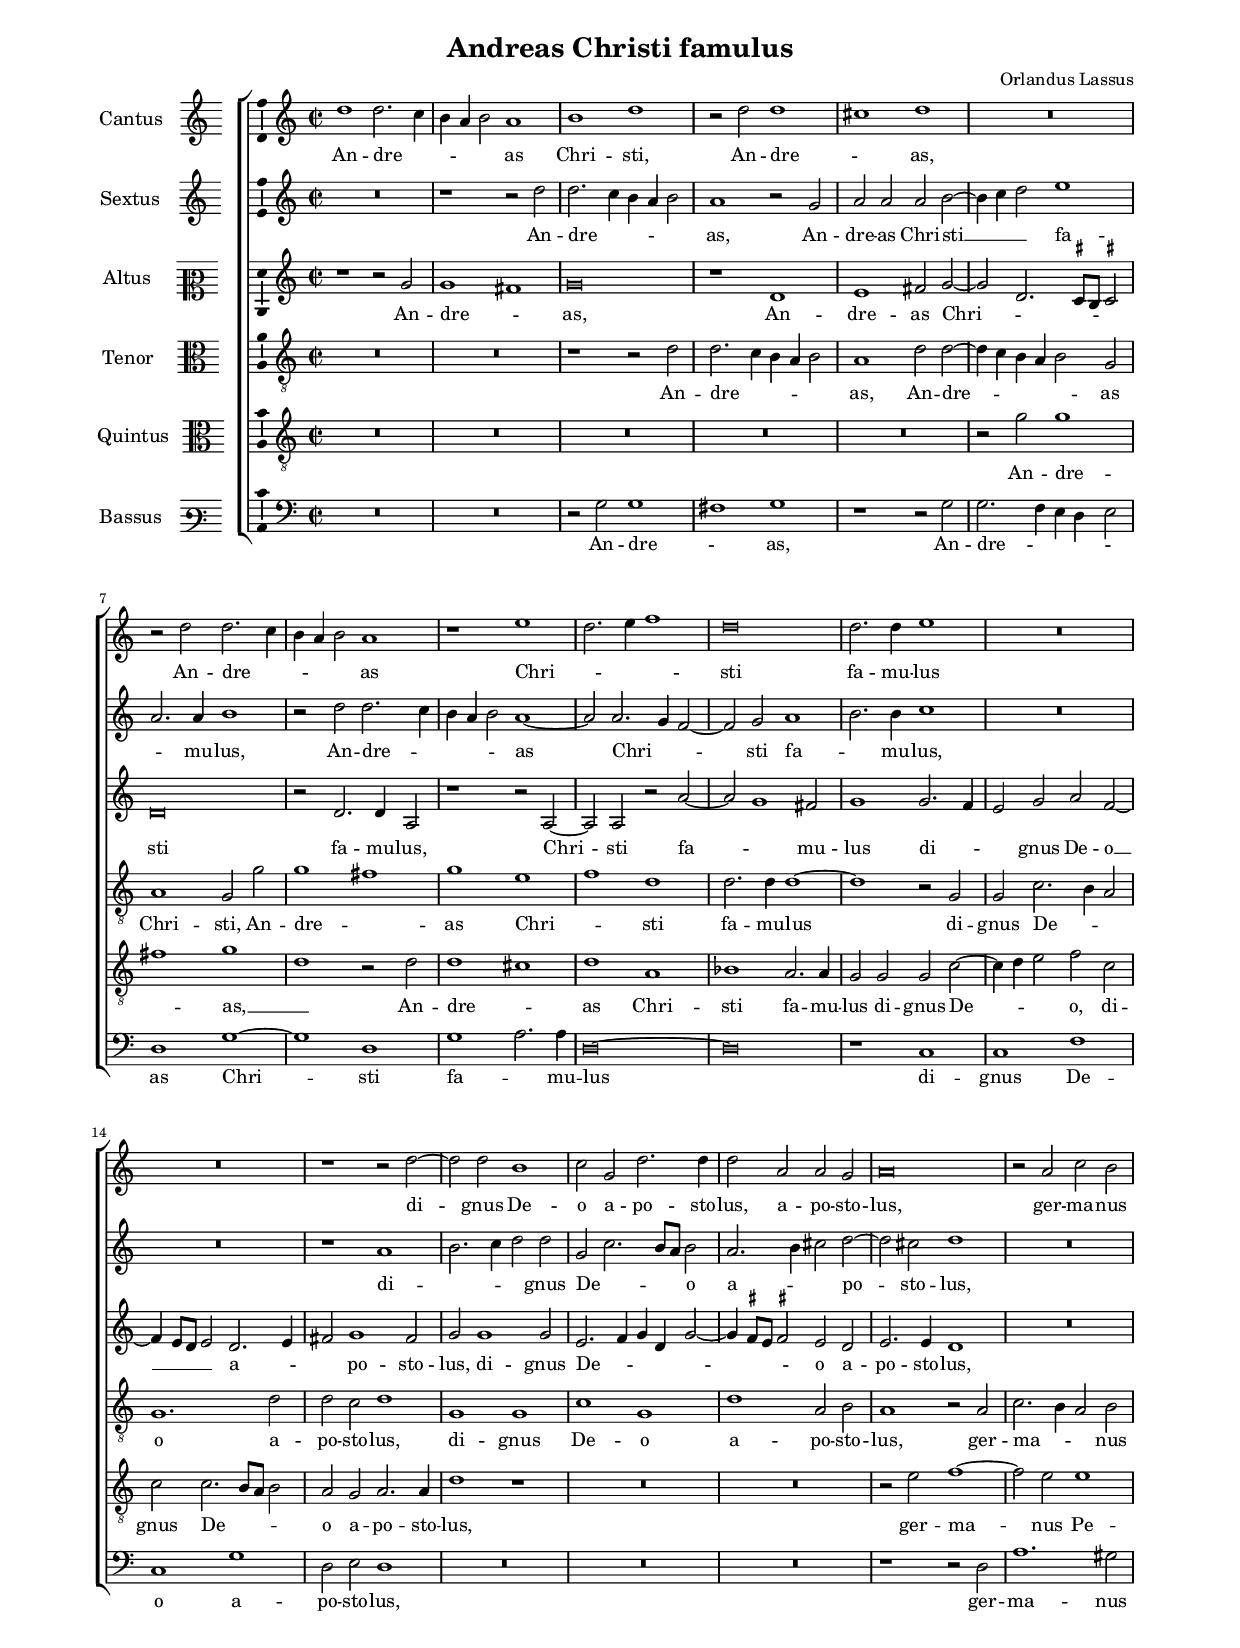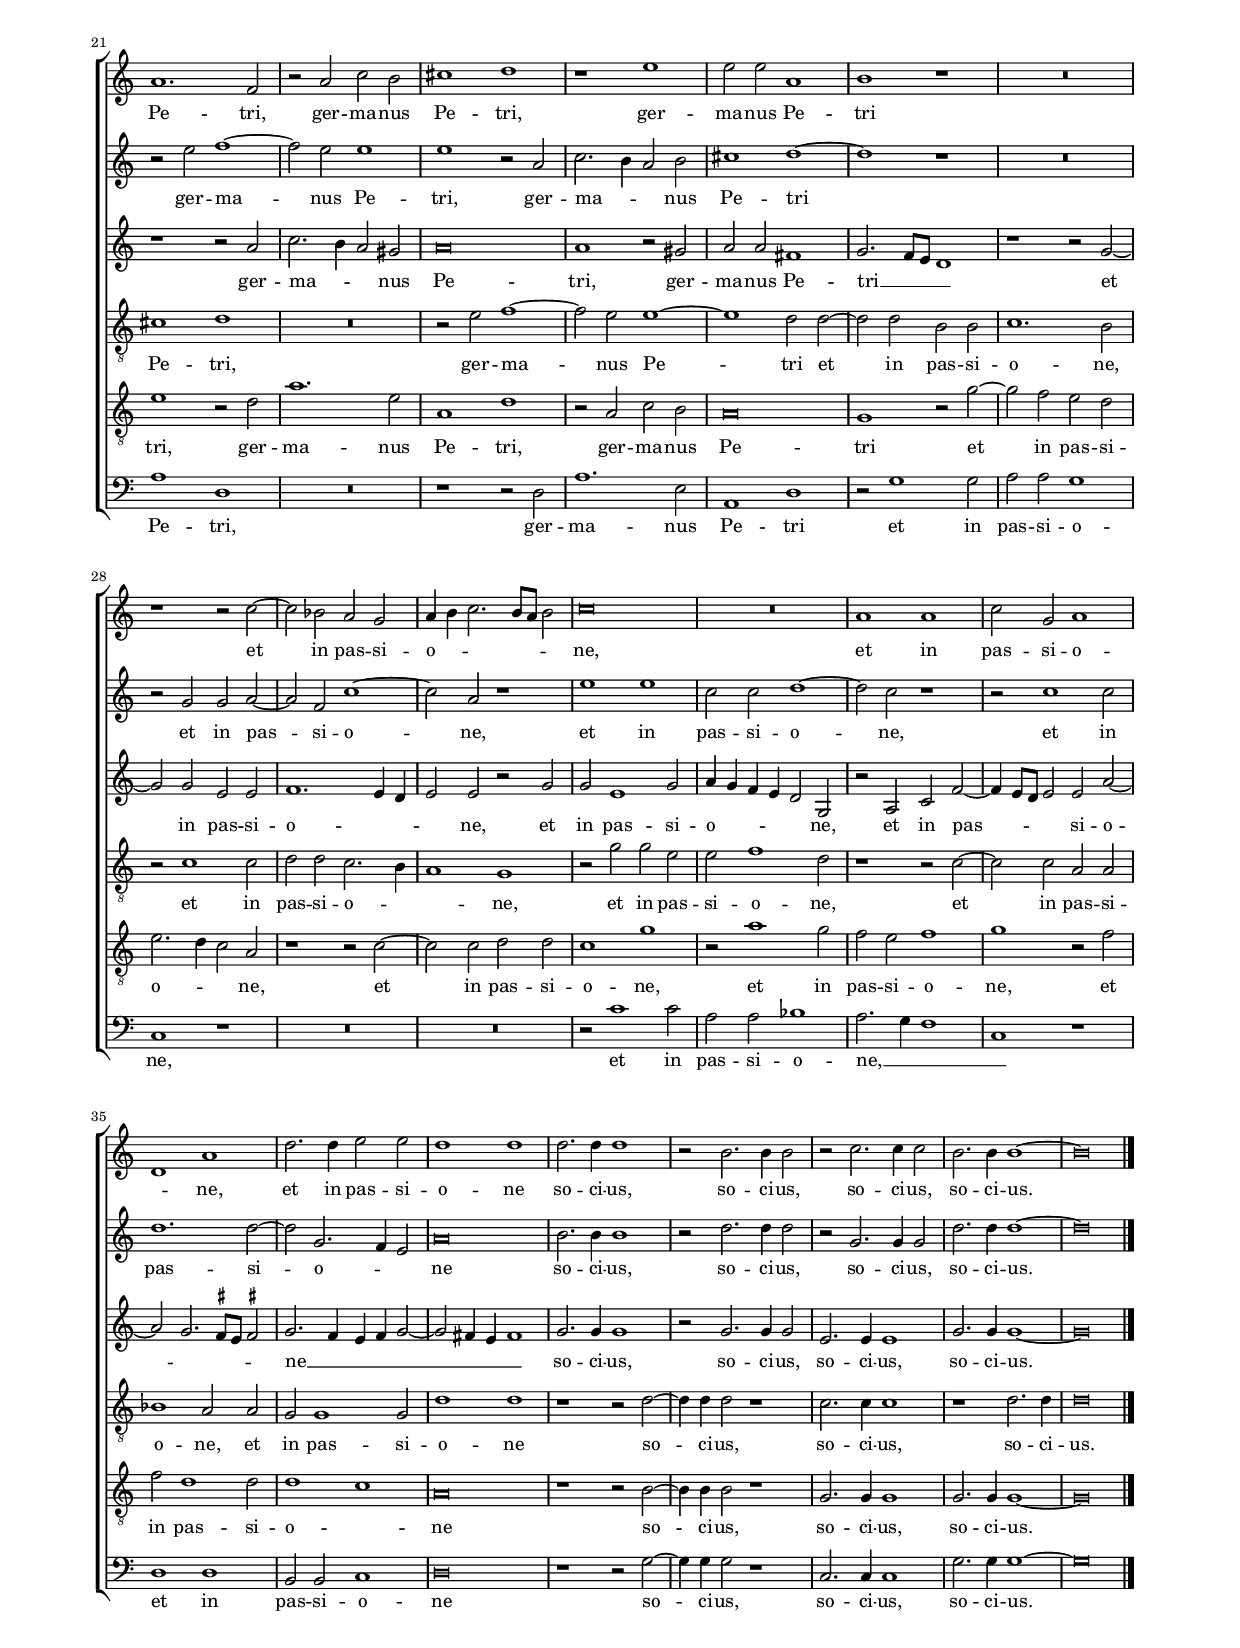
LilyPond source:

\header
{
  title="Andreas Christi famulus"
  composer="Orlandus Lassus"
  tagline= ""
}

\version "2.22.0"
\include "deutsch.ly"
#(set-global-staff-size 15)
% #(set-default-paper-size "letter")
#(ly:set-option 'point-and-click #f)


\paper
	{
	top-margin = 1.4 \cm
	bottom-margin = 1.4 \cm
	left-margin = 1.8 \cm
	right-margin = 1.8 \cm
	ragged-bottom = ##f
	ragged-last-bottom = ##f
	print-page-number = ##f
	system-system-spacing = #'((basic-distance . 16) (minimum-distance . 14) (padding . 5) (strechability . 250))
    page-count = 2
	systems-per-page = 3
%	min-systems-per-page = 3
	}


global = {
	\key c \major
	\time 2/2 \set Score.measureLength = #(ly:make-moment 2/1)
    \skip 1*2*42 \bar "|."
	}

ficta = { \once \set suggestAccidentals = ##t }
	
forget = #(define-music-function (music) (ly:music?) #{
	\accidentalStyle forget
	$music
	\accidentalStyle default
	#})


incipitcantus = \markup { \score {
	{
	\set Staff.instrumentName = \markup { \fontsize #1 "Cantus" }
	\key c \major
	\clef violin
	s4 \bar ""
	}
	\layout  {
	raggedright = ##t
	indent = 1.6 \cm
	line-width = 2.3 \cm
	\context { \Staff \remove Time_signature_engraver }
	\override Staff.Clef.Y-extent = #'(0 . 0)
	}} \hspace #1 }


incipitsextus = \markup { \score {
	{
	\set Staff.instrumentName = \markup { \fontsize #1 "Sextus" }
	\key c \major
	\clef violin
	s4 \bar ""
	}
	\layout  {
	raggedright = ##t
	indent = 1.6 \cm
	line-width = 2.3 \cm
	\context { \Staff \remove Time_signature_engraver }
	\override Staff.Clef.Y-extent = #'(0 . 0)
	}} \hspace #1 }
      
      
incipitaltus = \markup { \score {
	{
	\set Staff.instrumentName = \markup { \fontsize #1 "Altus" }
	\key c \major
	\clef mezzosoprano
	s4 \bar ""
	}
	\layout  {
	raggedright = ##t
	indent = 1.6 \cm
	line-width = 2.3 \cm
	\context { \Staff \remove Time_signature_engraver }
	\override Staff.Clef.Y-extent = #'(0 . 0)
	}} \hspace #1 }


incipittenor = \markup { \score {
	{
	\set Staff.instrumentName = \markup { \fontsize #1 "Tenor" }
	\key c \major
	\clef alto
	s4 \bar ""
	}
	\layout  {
	raggedright = ##t
	indent = 1.6 \cm
	line-width = 2.3 \cm
	\context { \Staff \remove Time_signature_engraver }
	\override Staff.Clef.Y-extent = #'(0 . 0)
	}} \hspace #1 }
      
      
incipitquintus = \markup { \score {
	{
	\set Staff.instrumentName = \markup { \fontsize #1 "Quintus" }
	\key c \major
	\clef alto
	s4 \bar ""
	}
	\layout  {
	raggedright = ##t
	indent = 1.6 \cm
	line-width = 2.3 \cm
	\context { \Staff \remove Time_signature_engraver }
	\override Staff.Clef.Y-extent = #'(0 . 0)
	}} \hspace #1 }
      
      
incipitbassus = \markup { \score {
	{
	\set Staff.instrumentName = \markup { \fontsize #1 "Bassus" }
	\key c \major
	\clef varbaritone
	s4 \bar ""
	}
	\layout  {
	raggedright = ##t
	indent = 1.6 \cm
	line-width = 2.3 \cm
	\context { \Staff \remove Time_signature_engraver }
	\override Staff.Clef.Y-extent = #'(0 . 0)
	}} \hspace #1 }


cantus =  \relative c''
	{
	d1 d2. c4
	h4 a h2 a1
	h1 d
	r2 d d1
%5
	cis1 d |
	R\breve
	r2 d d2. c4
	h4 a h2 a1
	r1 e'
%10
	d2. e4 f1 |
	d\breve
	d2. d4 e1
	R\breve
	R\breve
%15
	r1 r2 d~ |
	d2 d h1
	c2 g d'2. d4
	d2 a a g
	a\breve
%20
	r2 a c h |
	a1. f2
	r2 a c h
	cis1 d
	r1 e
%25
	e2 e a,1 |
	h1 r
	R\breve
	r1 r2 c~
	c2 b a g
%30
	a4 h c2. h8 a h2 |
	c\breve
	R\breve
	a1 a
	c2 g a1
%35
	d,1 a' |
	d2. d4 e2 e
	d1 d
	d2. d4 d1
	r2 h2. h4 h2
%40
	r2 c2. c4 c2 |
	h2. h4 h1~
	h\breve |
	}


sextus = \relative c''
	{
	R\breve
	r1 r2 d
	d2. c4 h a h2
	a1 r2 g
%5
	a2 a a h~ |
	h4 c d2 e1
	a,2. a4 h1
	r2 d d2. c4
	h4 a h2 a1~
%10
	a2 a2. g4 f2~ |
	f2 g a1
	h2. h4 c1
	R\breve
	R\breve
%15
	r1 a |
	h2. c4 d2 d
	g,2 c2. h8 a h2
	a2. h4 cis2 d~
	d2 cis d1
%20
	R\breve |
	r2 e f1~
	f2 e e1
	e1 r2 a,
	c2. h4 a2 h
%25
	cis1 d~ |
	d1 r
	R\breve
	r2 g, g a~
	a2 f c'1~
%30
	c2 a r1 |
	e'1 e
	c2 c d1~
	d2 c r1
	r2 c1 c2
%35
	d1. d2~ |
	d2 g,2. f4 e2
	a\breve
	h2. h4 h1
	r2 d2. d4 d2
%40
	r2 g,2. g4 g2 |
	d'2. d4 d1~
	d\breve |
	}


altus =  \relative c'
	{
	r1 r2 g'
	g1 fis
	g\breve
	r1 d
%5
	e1 fis2 g~ |
	g2 d2. \ficta cis8 h \ficta cis!2
	d\breve
	r2 d2. d4 a2
	r1 r2 a~
%10
	a2 a r a'~ |
	a2 g1 fis2
	g1 g2. f4
	e2 g a f~
	f4 e8 d e2 d2. e4
%15
	fis2 g1 fis2 |
	g2 g1 g2
	e2. f4 g4 d g2~
	g4 \ficta fis8 e \ficta fis!2 e d
	e2. e4 d1
%20
	R\breve |
	r1 r2 a'
	c2. h4 a2 gis
	a\breve
	a1 r2 gis
%25
	a2 a fis1 |
	g2. f8 e d1
	r1 r2 g~
	g2 g e e
	f1. e4 d
%30
	e2 e r2 g |
	g2 e1 g2
	a4 g f e d2 g,
	r2 a c f~
	f4 e8 d e2 e a~
%35
	a2 g2. \ficta fis8 e \ficta fis!2 |
	g2. f4 e f g2~
	g2 fis4 e fis1
	g2. g4 g1
	r2 g2. g4 g2
%40
	e2. e4 e1 |
	g2. g4 g1~
	g\breve |
	}


tenor =  \relative c'
	{
	R\breve
	R\breve
	r1 r2 d
	d2. c4 h a h2
%5
	a1 d2 d~ |
	d4 c h a h2 g
	a1 g2 g'
	g1 fis
	g1 e
%10
	f1 d |
	d2. d4 d1~
	d1 r2 g,
	g2 c2. h4 a2
	g1. d'2
%15
	d2 c d1 |
	g,1 g
	c1 g
	d'1 a2 h
	a1 r2 a
%20
	c2. h4 a2 h |
	cis1 d
	R\breve
	r2 e f1~
	f2 e e1~
%25
	e1 d2 d~ |
	d2 d h h
	c1. h2
	r2 c1 c2
	d2 d c2. h4
%30
	a1 g |
	r2 g' g e
	e2 f1 d2
	r1 r2 c~
	c2 c a a
%35
	b1 a2 a |
	g2 g1 g2
	d'1 d
	r1 r2 d~
	d4 d d2 r1
%40
	c2. c4 c1 |
	r1 d2. d4
	d\breve |
	}


quintus  =  \relative c'
	{
	R\breve
	R\breve
	R\breve
	R\breve
%5
	R\breve |
	r2 g' g1
	fis1 g
	d1 r2 d
	d1 cis
%10
	d1 a |
	b1 a2. a4
	g2 g g c~
	c4 d e2 f c
	c2 c2. h8 a h2
%15
	a2 g a2. a4 |
	d1 r
	R\breve
	R\breve
	r2 e f1~
%20
	f2 e e1 |
	e1 r2 d
	a'1. e2
	a,1 d
	r2 a c h
%25
	a\breve |
	g1 r2 g'~
	g2 f e d
	e2. d4 c2 a
	r1 r2 c~
%30
	c2 c d d |
        c1 g'
	r2 a1 g2
	f2 e f1
	g1 r2 f
%35
        f2 d1 d2
	d1 c |
	a\breve
	r1 r2 h~
	h4 h h2 r1
%40
        g2. g4 g1
	g2. g4 g1~ |
	g\breve |
	}


bassus  =  \relative c
	{
	R\breve
	R\breve
	r2 g' g1
	fis1 g
%5
	r1 r2 g |
	g2. f4 e d e2
	d1 g~
	g1 d
	g1 a2. a4
%10
	d,\breve~ |
	d\breve
	r1 c
	c1 f
	c1 g'
%15
	d2 e d1 |
	R\breve
	R\breve
	R\breve
	r1 r2 d
%20
	a'1. gis2 |
	a1 d,
	R\breve
	r1 r2 d
	a'1. e2
%25
	a,1 d |
	r2 g1 g2
	a2 a g1
	c,1 r
	R\breve
%30
	R\breve |
	r2 c'1 c2
	a2 a b1
	a2. g4 f1
	c1 r
%35
	d1 d |
	h2 h c1
	d\breve
	r1 r2 g~
	g4 g g2 r1
%40
	c,2. c4 c1 |
	g'2. g4 g1~
	g\breve |
	}


lyricscantus = \lyricmode {
	An -- dre -- _ _ _ _ as Chri -- sti,
        An -- dre -- _ as,
        An -- dre -- _ _ _ _ as
        Chri -- _ _ _ sti fa -- mu -- lus
        di -- gnus De -- o a -- po -- sto -- lus,
        a -- po -- sto -- lus,
        ger -- ma -- nus Pe -- tri,
        ger -- ma -- nus Pe -- tri,
        ger -- ma -- nus Pe -- tri
        et in pas -- si -- o -- _ _ _ _ _ ne,
        et in pas -- si -- o -- _ ne,
        et in pas -- si -- o -- ne
        so -- ci -- us,
        so -- ci -- us,
        so -- ci -- us,
        so -- ci -- us.
	}


lyricssextus = \lyricmode {
	An -- dre -- _ _ _ _ as,
        An -- dre -- as
        Chri -- sti __ _ _ fa -- _ mu -- lus,
        An -- dre -- _ _ _ _ as
        Chri -- _ _ sti fa -- _ mu -- lus,
        di -- _ _ _ gnus De -- _ _ _ o a -- _ _ po -- sto -- lus,
        ger -- ma -- nus Pe -- tri,
        ger -- ma -- _ _ nus Pe -- tri
        et in pas -- si -- o -- ne,
        et in pas -- si -- o -- ne,
        et in pas -- si -- o -- _ _ ne
        so -- ci -- us,
        so -- ci -- us,
        so -- ci -- us,
        so -- ci -- us.
	}


lyricsaltus = \lyricmode {
	An -- dre -- _ as,
        An -- dre -- as Chri -- _ _ _ _ sti fa -- mu -- lus,
        Chri -- sti fa -- _ mu -- lus
        di -- _ _ gnus De -- o __ _ _ _ a -- _ _ po -- sto -- lus,
        di -- gnus De -- _ _ _ _ _ _ _ o a -- po -- sto -- lus,
        ger -- ma -- _ _ nus Pe -- tri,
        ger -- ma -- nus Pe -- tri __ _ _ _
        et in pas -- si -- o -- _ _ _ ne,
        et in pas -- si -- o -- _ _ _ _ ne,
        et in pas -- _ _ _ si -- o -- _ _ _ _ ne __ _ _ _ _ _ _ _
        so -- ci -- us,
        so -- ci -- us,
        so -- ci -- us,
        so -- ci -- us.
	}
	

lyricstenor = \lyricmode {
	An -- dre -- _ _ _ _ as,
        An -- dre -- _ _ _ _ as Chri -- sti,
        An -- dre -- _ as
        Chri -- _ sti fa -- mu -- lus
        di -- gnus De -- _ _ o a -- po -- sto -- lus,
        di -- gnus De -- o a -- po -- sto -- lus,
        ger -- ma -- _ _ nus Pe -- tri,
        ger -- ma -- nus Pe -- tri
        et in pas -- si -- o -- ne,
        et in pas -- si -- o -- _ _ ne,
        et in pas -- si -- o -- ne,
        et in pas -- si -- o -- ne,
        et in pas -- si -- o -- ne
        so -- ci -- us,
        so -- ci -- us,
        so -- ci -- us.
	}


lyricsquintus = \lyricmode {
	An -- dre -- _ as, __ _
        An -- dre -- _ as
        Chri -- sti fa -- mu -- lus
        di -- gnus De -- _ _ o,
        di -- gnus De -- _ _ _ o
        a -- po -- sto -- lus,
        ger -- ma -- nus Pe -- tri,
        ger -- ma -- nus Pe -- tri,
        ger -- ma -- nus Pe -- tri
        et in pas -- si -- o -- _ _ ne,
        et in pas -- si -- o -- ne,
        et in pas -- si -- o -- ne,
        et in pas -- si -- o -- _ ne
        so -- ci -- us,
        so -- ci -- us,
        so -- ci -- us.
	}


lyricsbassus = \lyricmode {
	An -- dre -- _ as,
        An -- dre -- _ _ _ _ as
        Chri -- sti fa -- _ mu -- lus
        di -- gnus De -- o a -- po -- sto -- lus,
        ger -- ma -- nus Pe -- tri,
        ger -- ma -- nus Pe -- tri
        et in pas -- si -- o -- ne,
        et in pas -- si -- o -- ne, __ _ _ _
        et in pas -- si -- o -- ne
        so -- ci -- us,
        so -- ci -- us,
        so -- ci -- us.
	}


\score
{  
	\transpose c c {
	\new ChoirStaff \with { \override StaffGrouper.staff-staff-spacing.basic-distance = #12 }
	<<

	\new Staff << \global
	\new Voice="v1" {
		\set Staff.instrumentName=\incipitcantus
		\set Staff.midiInstrument = "reed organ"
		\clef violin
		\cantus }
	\new Lyrics \lyricsto "v1" {\lyricscantus }
	>>


	\new Staff << \global
	\new Voice="v6" {
		\set Staff.instrumentName=\incipitsextus
		\set Staff.midiInstrument = "reed organ"
		\clef violin 
		\sextus}
	\new Lyrics \lyricsto "v6" {\lyricssextus }
	>>


	\new Staff << \global
	\new Voice="v2" {
		\set Staff.instrumentName=\incipitaltus
		\set Staff.midiInstrument = "reed organ"
        \clef violin % "G_8"
		\altus}
	\new Lyrics \lyricsto "v2" {\lyricsaltus }
	>>


	\new Staff << \global
	\new Voice="v3" {
		\set Staff.instrumentName=\incipittenor
		\set Staff.midiInstrument = "reed organ"
		\clef "G_8"
		\tenor }
	\new Lyrics \lyricsto "v3" {\lyricstenor }
	>>


	\new Staff << \global
	\new Voice="v5" {
		\set Staff.instrumentName=\incipitquintus
		\set Staff.midiInstrument = "reed organ"
		\clef "G_8"
		\quintus}
	\new Lyrics \lyricsto "v5" {\lyricsquintus }
	>>


	\new Staff << \global
	\new Voice="v4" {
		\set Staff.instrumentName=\incipitbassus
		\set Staff.midiInstrument = "reed organ"
		\clef bass 
		\bassus }
	\new Lyrics \lyricsto "v4" {\lyricsbassus}
	>>

	>>
	} % transpose

	\layout
	{
	indent = 2.4 \cm
%	\context { \Lyrics \override VerticalAxisGroup.nonstaff-relatedstaff-spacing.padding = #2 }
%	\context { \Lyrics \override LyricText.font-size = #1 }
	\context { \Staff \override TimeSignature.break-visibility = #end-of-line-invisible }
    \context { \Staff \consists "Ambitus_engraver" }
	\context { \Score \override BarNumber.padding = #2 }
	\context { \Voice \override NoteHead.style = #'baroque }
	}

\midi
	{
    	\tempo 2 = 90
	}

}


% EOF
